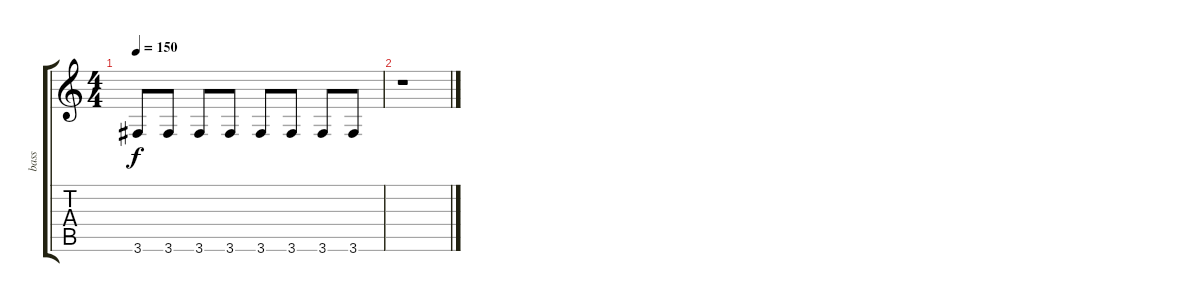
\track ("bass" "bass") {instrument electricbassfinger}
\staff {score tabs}
\tuning (Eb4 Bb3 Gb3 Db3 Ab2 Eb2) {hide}
\ts (4 4)
\tempo 150
\clef g2
\ks c
3.6.8{dy f} 3.6.8 3.6.8 3.6.8 3.6.8 3.6.8 3.6.8 3.6.8 |
r.1
